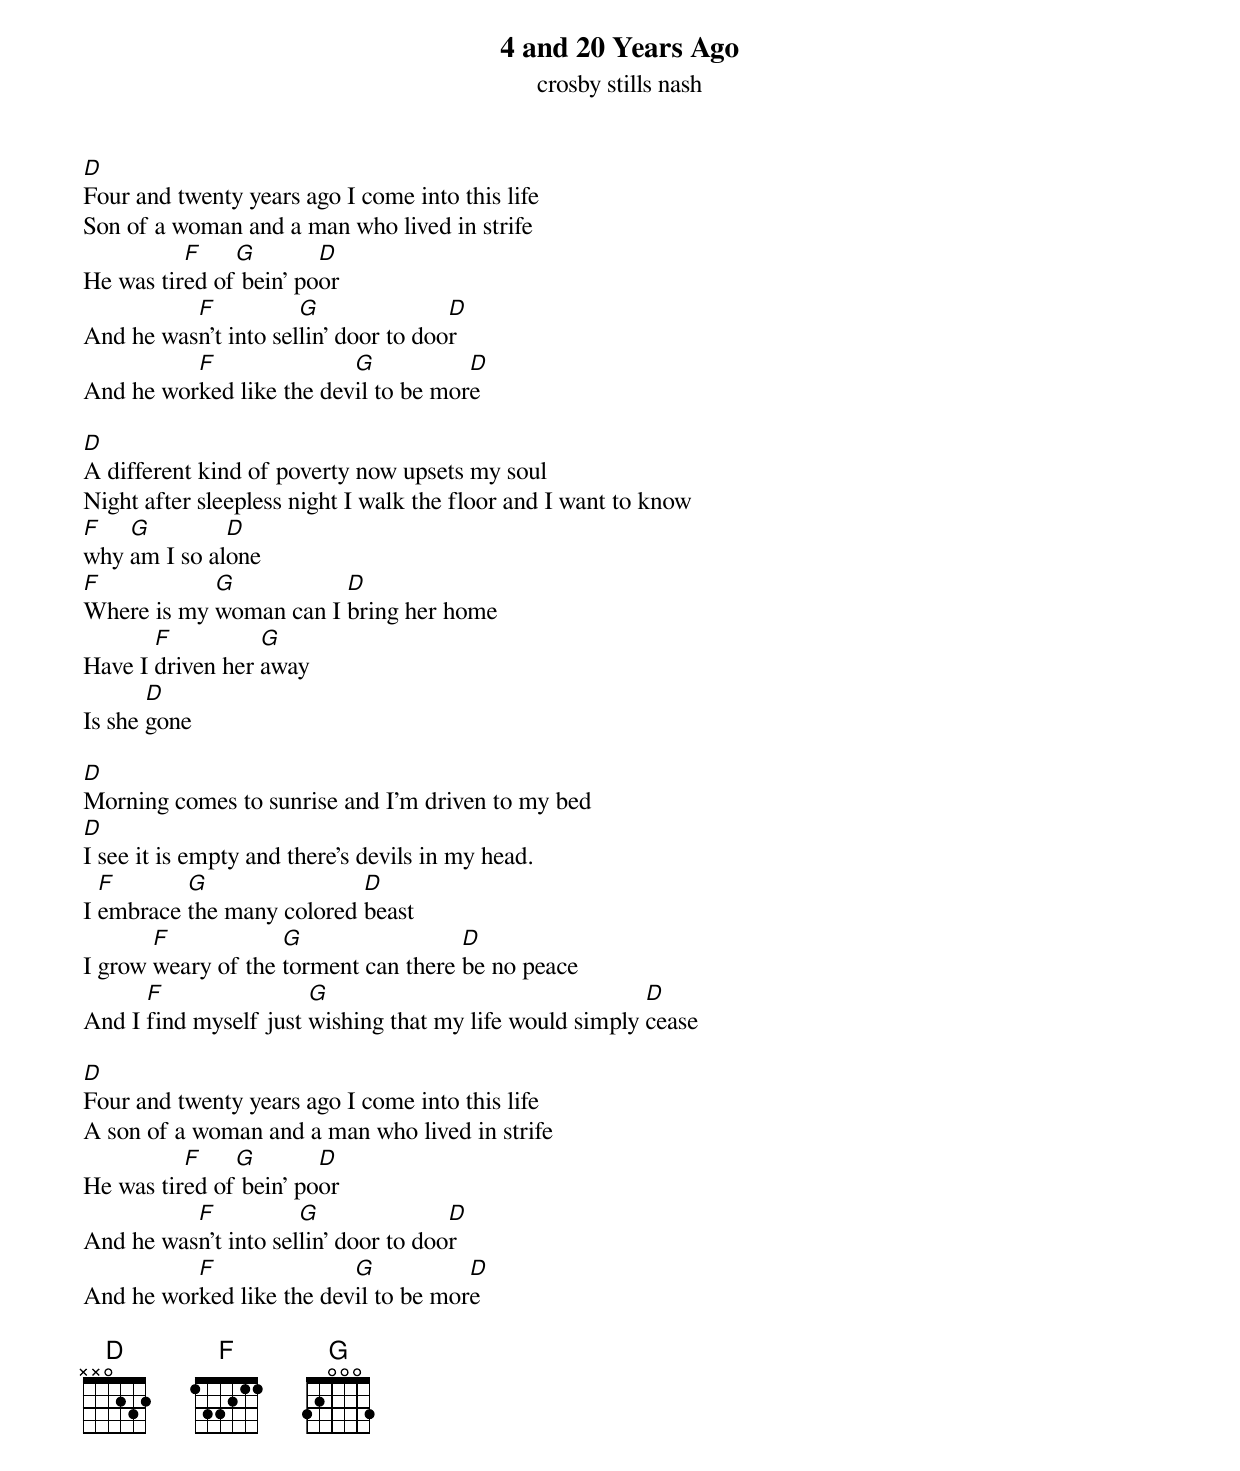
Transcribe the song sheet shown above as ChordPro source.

{title: 4 and 20 Years Ago}
{subtitle: crosby stills nash}

[D]Four and twenty years ago I come into this life
Son of a woman and a man who lived in strife
He was tir[F]ed of[G] bein' po[D]or
And he was[F]n't into sel[G]lin' door to doo[D]r
And he wor[F]ked like the dev[G]il to be mor[D]e

[D]A different kind of poverty now upsets my soul
Night after sleepless night I walk the floor and I want to know
[F]why [G]am I so al[D]one
[F]Where is my [G]woman can I [D]bring her home
Have I [F]driven her [G]away
Is she [D]gone

[D]Morning comes to sunrise and I'm driven to my bed
[D]I see it is empty and there's devils in my head.
I [F]embrace [G]the many colored [D]beast
I grow [F]weary of the [G]torment can there [D]be no peace
And I [F]find myself just [G]wishing that my life would simply [D]cease

[D]Four and twenty years ago I come into this life
A son of a woman and a man who lived in strife
He was tir[F]ed of[G] bein' po[D]or
And he was[F]n't into sel[G]lin' door to doo[D]r
And he wor[F]ked like the dev[G]il to be mor[D]e

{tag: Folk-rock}
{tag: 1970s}
